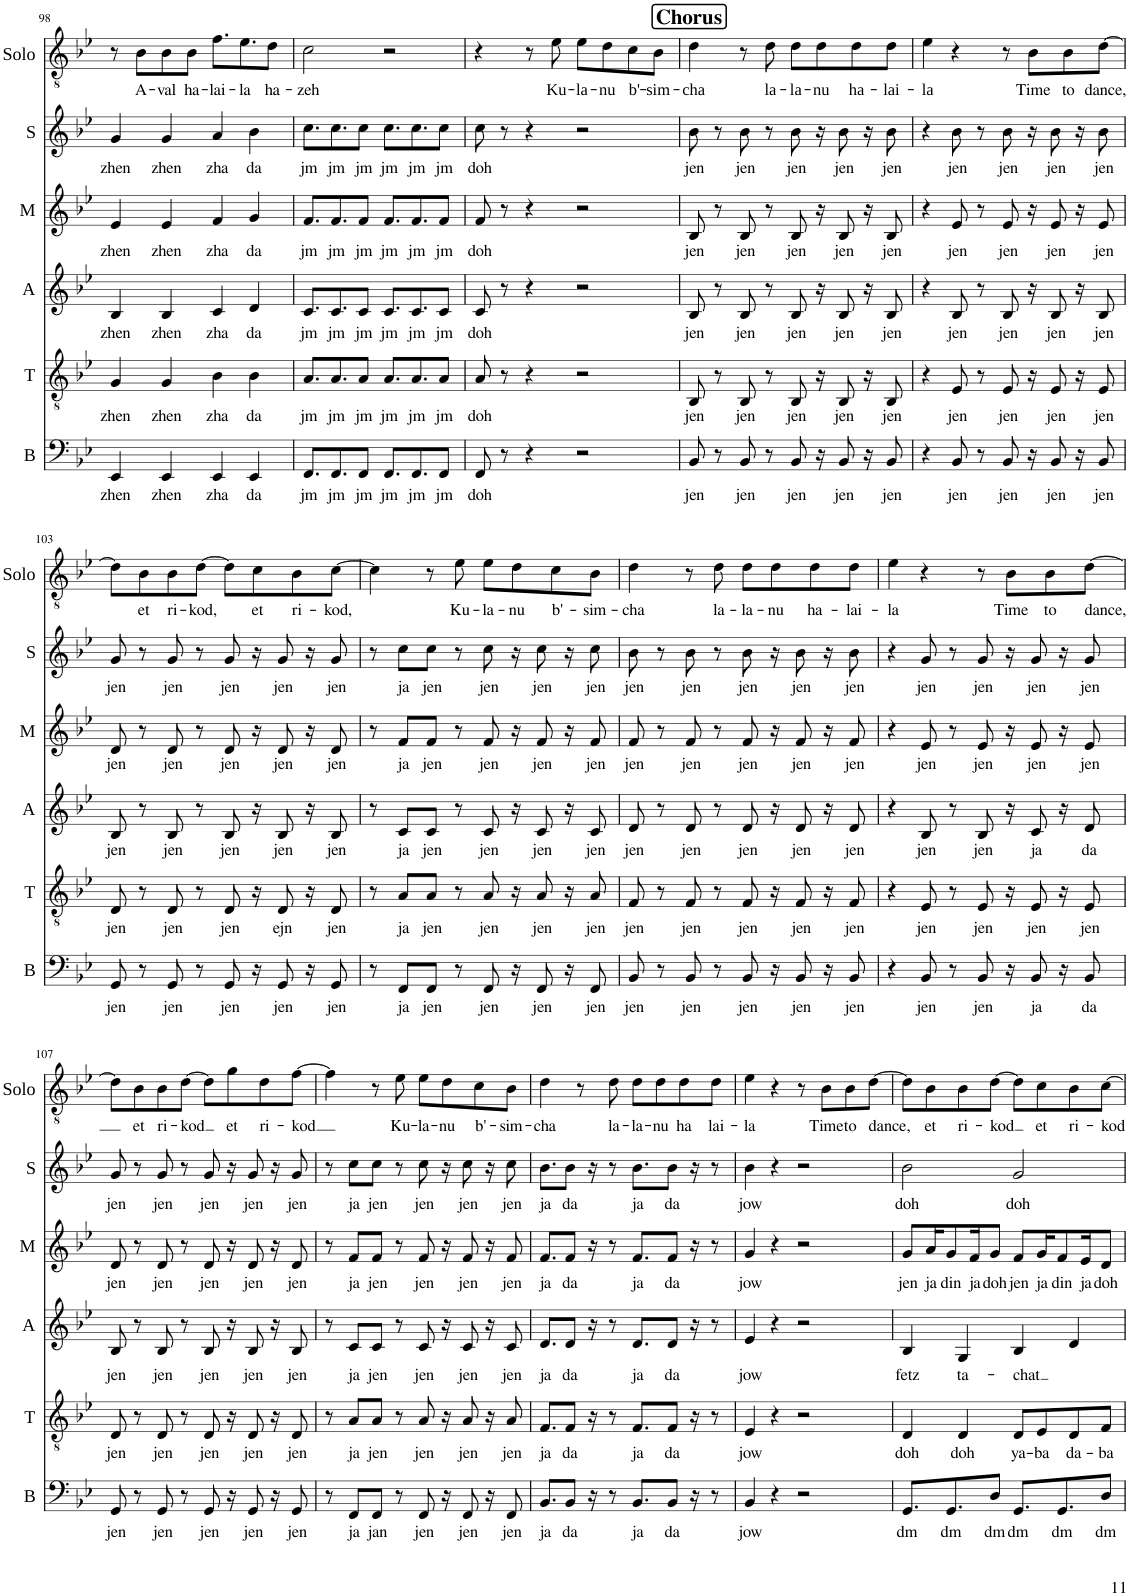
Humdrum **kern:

**kern	**text	**kern	**text	**kern	**text	**kern	**text	**kern	**text	**kern	**text
*part6	*part6	*part5	*part5	*part4	*part4	*part3	*part3	*part2	*part2	*part1	*part1
*staff6	*staff6	*staff5	*staff5	*staff4	*staff4	*staff3	*staff3	*staff2	*staff2	*staff1	*staff1
*I"Bass	*	*I"Tenor	*	*I"Alto	*	*I"Mezzo	*	*I"Soprano	*	*I"Solo	*
*I'B	*	*I'T	*	*I'A	*	*I'M	*	*I'S	*	*I'Solo	*
!!LO:PB:g=z
*clefF4	*	*clefGv2	*	*clefG2	*	*clefG2	*	*clefG2	*	*clefGv2	*
*k[b-e-]	*	*k[b-e-]	*	*k[b-e-]	*	*k[b-e-]	*	*k[b-e-]	*	*k[b-e-]	*
*M4/4	*	*M4/4	*	*M4/4	*	*M4/4	*	*M4/4	*	*M4/4	*
=98	=98	=98	=98	=98	=98	=98	=98	=98	=98	=98	=98
!	!LO:LY:b	!	!LO:LY:b	!	!LO:LY:b	!	!LO:LY:b	!	!LO:LY:b	!	!
4EE-/	zhen	4G/	zhen	4B-/	zhen	4e-/	zhen	4g/	zhen	8r	.
!	!	!	!	!	!	!	!	!	!	!	!LO:LY:b
.	.	.	.	.	.	.	.	.	.	8B-\L	A-
!	!LO:LY:b	!	!LO:LY:b	!	!LO:LY:b	!	!LO:LY:b	!	!LO:LY:b	!	!LO:LY:b
4EE-/	zhen	4G/	zhen	4B-/	zhen	4e-/	zhen	4g/	zhen	8B-\	-val
!	!	!	!	!	!	!	!	!	!	!	!LO:LY:b
.	.	.	.	.	.	.	.	.	.	8B-\J	ha-
!	!LO:LY:b	!	!LO:LY:b	!	!LO:LY:b	!	!LO:LY:b	!	!LO:LY:b	!	!LO:LY:b
4EE-/	zha	4B-\	zha	4c/	zha	4f/	zha	4a/	zha	8.f\L	-lai-
!	!	!	!	!	!	!	!	!	!	!	!LO:LY:b
.	.	.	.	.	.	.	.	.	.	8.e-\	-la
!	!LO:LY:b	!	!LO:LY:b	!	!LO:LY:b	!	!LO:LY:b	!	!LO:LY:b	!	!
4EE-/	da	4B-\	da	4d/	da	4g/	da	4b-\	da	.	.
!	!	!	!	!	!	!	!	!	!	!	!LO:LY:b
.	.	.	.	.	.	.	.	.	.	8d\J	ha-
=99	=99	=99	=99	=99	=99	=99	=99	=99	=99	=99	=99
!	!LO:LY:b	!	!LO:LY:b	!	!LO:LY:b	!	!LO:LY:b	!	!LO:LY:b	!	!LO:LY:b
8.FF/L	jm	8.A/L	jm	8.c/L	jm	8.f/L	jm	8.cc\L	jm	2c\	-zeh
!	!LO:LY:b	!	!LO:LY:b	!	!LO:LY:b	!	!LO:LY:b	!	!LO:LY:b	!	!
8.FF/	jm	8.A/	jm	8.c/	jm	8.f/	jm	8.cc\	jm	.	.
!	!LO:LY:b	!	!LO:LY:b	!	!LO:LY:b	!	!LO:LY:b	!	!LO:LY:b	!	!
8FF/J	jm	8A/J	jm	8c/J	jm	8f/J	jm	8cc\J	jm	.	.
!	!LO:LY:b	!	!LO:LY:b	!	!LO:LY:b	!	!LO:LY:b	!	!LO:LY:b	!	!
8.FF/L	jm	8.A/L	jm	8.c/L	jm	8.f/L	jm	8.cc\L	jm	2r	.
!	!LO:LY:b	!	!LO:LY:b	!	!LO:LY:b	!	!LO:LY:b	!	!LO:LY:b	!	!
8.FF/	jm	8.A/	jm	8.c/	jm	8.f/	jm	8.cc\	jm	.	.
!	!LO:LY:b	!	!LO:LY:b	!	!LO:LY:b	!	!LO:LY:b	!	!LO:LY:b	!	!
8FF/J	jm	8A/J	jm	8c/J	jm	8f/J	jm	8cc\J	jm	.	.
=100	=100	=100	=100	=100	=100	=100	=100	=100	=100	=100	=100
!	!LO:LY:b	!	!LO:LY:b	!	!LO:LY:b	!	!LO:LY:b	!	!LO:LY:b	!	!
8FF/	doh	8A/	doh	8c/	doh	8f/	doh	8cc\	doh	4r	.
8r	.	8r	.	8r	.	8r	.	8r	.	.	.
4r	.	4r	.	4r	.	4r	.	4r	.	8r	.
!	!	!	!	!	!	!	!	!	!	!	!LO:LY:b
.	.	.	.	.	.	.	.	.	.	8e-\	Ku-
!	!	!	!	!	!	!	!	!	!	!	!LO:LY:b
2r	.	2r	.	2r	.	2r	.	2r	.	8e-\L	-la-
!	!	!	!	!	!	!	!	!	!	!	!LO:LY:b
.	.	.	.	.	.	.	.	.	.	8d\	-nu
!	!	!	!	!	!	!	!	!	!	!	!LO:LY:b
.	.	.	.	.	.	.	.	.	.	8c\	b'-
!	!	!	!	!	!	!	!	!	!	!	!LO:LY:b
.	.	.	.	.	.	.	.	.	.	8B-\J	-sim-
=101	=101	=101	=101	=101	=101	=101	=101	=101	=101	=101	=101
!	!	!	!	!	!	!	!	!	!	!LO:TX:a:B:t=Chorus	!
!	!LO:LY:b	!	!LO:LY:b	!	!LO:LY:b	!	!LO:LY:b	!	!LO:LY:b	!	!LO:LY:b
8BB-/	jen	8BB-/	jen	8B-/	jen	8B-/	jen	8b-\	jen	4d\	-cha
8r	.	8r	.	8r	.	8r	.	8r	.	.	.
!	!LO:LY:b	!	!LO:LY:b	!	!LO:LY:b	!	!LO:LY:b	!	!LO:LY:b	!	!
8BB-/	jen	8BB-/	jen	8B-/	jen	8B-/	jen	8b-\	jen	8r	.
!	!	!	!	!	!	!	!	!	!	!	!LO:LY:b
8r	.	8r	.	8r	.	8r	.	8r	.	8d\	la-
!	!LO:LY:b	!	!LO:LY:b	!	!LO:LY:b	!	!LO:LY:b	!	!LO:LY:b	!	!LO:LY:b
8BB-/	jen	8BB-/	jen	8B-/	jen	8B-/	jen	8b-\	jen	8d\L	-la-
!	!	!	!	!	!	!	!	!	!	!	!LO:LY:b
16r	.	16r	.	16r	.	16r	.	16r	.	8d\	-nu
!	!LO:LY:b	!	!LO:LY:b	!	!LO:LY:b	!	!LO:LY:b	!	!LO:LY:b	!	!
8BB-/	jen	8BB-/	jen	8B-/	jen	8B-/	jen	8b-\	jen	.	.
!	!	!	!	!	!	!	!	!	!	!	!LO:LY:b
.	.	.	.	.	.	.	.	.	.	8d\	ha-
16r	.	16r	.	16r	.	16r	.	16r	.	.	.
!	!LO:LY:b	!	!LO:LY:b	!	!LO:LY:b	!	!LO:LY:b	!	!LO:LY:b	!	!LO:LY:b
8BB-/	jen	8BB-/	jen	8B-/	jen	8B-/	jen	8b-\	jen	8d\J	-lai-
=102	=102	=102	=102	=102	=102	=102	=102	=102	=102	=102	=102
!	!	!	!	!	!	!	!	!	!	!	!LO:LY:b
4r	.	4r	.	4r	.	4r	.	4r	.	4e-\	-la
!	!LO:LY:b	!	!LO:LY:b	!	!LO:LY:b	!	!LO:LY:b	!	!LO:LY:b	!	!
8BB-/	jen	8E-/	jen	8B-/	jen	8e-/	jen	8b-\	jen	4r	.
8r	.	8r	.	8r	.	8r	.	8r	.	.	.
!	!LO:LY:b	!	!LO:LY:b	!	!LO:LY:b	!	!LO:LY:b	!	!LO:LY:b	!	!
8BB-/	jen	8E-/	jen	8B-/	jen	8e-/	jen	8b-\	jen	8r	.
!	!	!	!	!	!	!	!	!	!	!	!LO:LY:b
16r	.	16r	.	16r	.	16r	.	16r	.	8B-\L	Time
!	!LO:LY:b	!	!LO:LY:b	!	!LO:LY:b	!	!LO:LY:b	!	!LO:LY:b	!	!
8BB-/	jen	8E-/	jen	8B-/	jen	8e-/	jen	8b-\	jen	.	.
!	!	!	!	!	!	!	!	!	!	!	!LO:LY:b
.	.	.	.	.	.	.	.	.	.	8B-\	to
16r	.	16r	.	16r	.	16r	.	16r	.	.	.
!	!LO:LY:b	!	!LO:LY:b	!	!LO:LY:b	!	!LO:LY:b	!	!LO:LY:b	!	!LO:LY:b
8BB-/	jen	8E-/	jen	8B-/	jen	8e-/	jen	8b-\	jen	[8d\J	dance,
!!LO:LB:g=z
=103	=103	=103	=103	=103	=103	=103	=103	=103	=103	=103	=103
!	!LO:LY:b	!	!LO:LY:b	!	!LO:LY:b	!	!LO:LY:b	!	!LO:LY:b	!	!
8GG/	jen	8D/	jen	8B-/	jen	8d/	jen	8g/	jen	8d\L]	.
!	!	!	!	!	!	!	!	!	!	!	!LO:LY:b
8r	.	8r	.	8r	.	8r	.	8r	.	8B-\	et
!	!LO:LY:b	!	!LO:LY:b	!	!LO:LY:b	!	!LO:LY:b	!	!LO:LY:b	!	!LO:LY:b
8GG/	jen	8D/	jen	8B-/	jen	8d/	jen	8g/	jen	8B-\	ri-
!	!	!	!	!	!	!	!	!	!	!	!LO:LY:b
8r	.	8r	.	8r	.	8r	.	8r	.	[8d\J	-kod,
!	!LO:LY:b	!	!LO:LY:b	!	!LO:LY:b	!	!LO:LY:b	!	!LO:LY:b	!	!
8GG/	jen	8D/	jen	8B-/	jen	8d/	jen	8g/	jen	8d\L]	.
!	!	!	!	!	!	!	!	!	!	!	!LO:LY:b
16r	.	16r	.	16r	.	16r	.	16r	.	8c\	et
!	!LO:LY:b	!	!LO:LY:b	!	!LO:LY:b	!	!LO:LY:b	!	!LO:LY:b	!	!
8GG/	jen	8D/	ejn	8B-/	jen	8d/	jen	8g/	jen	.	.
!	!	!	!	!	!	!	!	!	!	!	!LO:LY:b
.	.	.	.	.	.	.	.	.	.	8B-\	ri-
16r	.	16r	.	16r	.	16r	.	16r	.	.	.
!	!LO:LY:b	!	!LO:LY:b	!	!LO:LY:b	!	!LO:LY:b	!	!LO:LY:b	!	!LO:LY:b
8GG/	jen	8D/	jen	8B-/	jen	8d/	jen	8g/	jen	[8c\J	-kod,
=104	=104	=104	=104	=104	=104	=104	=104	=104	=104	=104	=104
8r	.	8r	.	8r	.	8r	.	8r	.	4c\]	.
!	!LO:LY:b	!	!LO:LY:b	!	!LO:LY:b	!	!LO:LY:b	!	!LO:LY:b	!	!
8FF/L	ja	8A/L	ja	8c/L	ja	8f/L	ja	8cc\L	ja	.	.
!	!LO:LY:b	!	!LO:LY:b	!	!LO:LY:b	!	!LO:LY:b	!	!LO:LY:b	!	!
8FF/J	jen	8A/J	jen	8c/J	jen	8f/J	jen	8cc\J	jen	8r	.
!	!	!	!	!	!	!	!	!	!	!	!LO:LY:b
8r	.	8r	.	8r	.	8r	.	8r	.	8e-\	Ku-
!	!LO:LY:b	!	!LO:LY:b	!	!LO:LY:b	!	!LO:LY:b	!	!LO:LY:b	!	!LO:LY:b
8FF/	jen	8A/	jen	8c/	jen	8f/	jen	8cc\	jen	8e-\L	-la-
!	!	!	!	!	!	!	!	!	!	!	!LO:LY:b
16r	.	16r	.	16r	.	16r	.	16r	.	8d\	-nu
!	!LO:LY:b	!	!LO:LY:b	!	!LO:LY:b	!	!LO:LY:b	!	!LO:LY:b	!	!
8FF/	jen	8A/	jen	8c/	jen	8f/	jen	8cc\	jen	.	.
!	!	!	!	!	!	!	!	!	!	!	!LO:LY:b
.	.	.	.	.	.	.	.	.	.	8c\	b'-
16r	.	16r	.	16r	.	16r	.	16r	.	.	.
!	!LO:LY:b	!	!LO:LY:b	!	!LO:LY:b	!	!LO:LY:b	!	!LO:LY:b	!	!LO:LY:b
8FF/	jen	8A/	jen	8c/	jen	8f/	jen	8cc\	jen	8B-\J	-sim-
=105	=105	=105	=105	=105	=105	=105	=105	=105	=105	=105	=105
!	!LO:LY:b	!	!LO:LY:b	!	!LO:LY:b	!	!LO:LY:b	!	!LO:LY:b	!	!LO:LY:b
8BB-/	jen	8F/	jen	8d/	jen	8f/	jen	8b-\	jen	4d\	-cha
8r	.	8r	.	8r	.	8r	.	8r	.	.	.
!	!LO:LY:b	!	!LO:LY:b	!	!LO:LY:b	!	!LO:LY:b	!	!LO:LY:b	!	!
8BB-/	jen	8F/	jen	8d/	jen	8f/	jen	8b-\	jen	8r	.
!	!	!	!	!	!	!	!	!	!	!	!LO:LY:b
8r	.	8r	.	8r	.	8r	.	8r	.	8d\	la-
!	!LO:LY:b	!	!LO:LY:b	!	!LO:LY:b	!	!LO:LY:b	!	!LO:LY:b	!	!LO:LY:b
8BB-/	jen	8F/	jen	8d/	jen	8f/	jen	8b-\	jen	8d\L	-la-
!	!	!	!	!	!	!	!	!	!	!	!LO:LY:b
16r	.	16r	.	16r	.	16r	.	16r	.	8d\	-nu
!	!LO:LY:b	!	!LO:LY:b	!	!LO:LY:b	!	!LO:LY:b	!	!LO:LY:b	!	!
8BB-/	jen	8F/	jen	8d/	jen	8f/	jen	8b-\	jen	.	.
!	!	!	!	!	!	!	!	!	!	!	!LO:LY:b
.	.	.	.	.	.	.	.	.	.	8d\	ha-
16r	.	16r	.	16r	.	16r	.	16r	.	.	.
!	!LO:LY:b	!	!LO:LY:b	!	!LO:LY:b	!	!LO:LY:b	!	!LO:LY:b	!	!LO:LY:b
8BB-/	jen	8F/	jen	8d/	jen	8f/	jen	8b-\	jen	8d\J	-lai-
=106	=106	=106	=106	=106	=106	=106	=106	=106	=106	=106	=106
!	!	!	!	!	!	!	!	!	!	!	!LO:LY:b
4r	.	4r	.	4r	.	4r	.	4r	.	4e-\	-la
!	!LO:LY:b	!	!LO:LY:b	!	!LO:LY:b	!	!LO:LY:b	!	!LO:LY:b	!	!
8BB-/	jen	8E-/	jen	8B-/	jen	8e-/	jen	8g/	jen	4r	.
8r	.	8r	.	8r	.	8r	.	8r	.	.	.
!	!LO:LY:b	!	!LO:LY:b	!	!LO:LY:b	!	!LO:LY:b	!	!LO:LY:b	!	!
8BB-/	jen	8E-/	jen	8B-/	jen	8e-/	jen	8g/	jen	8r	.
!	!	!	!	!	!	!	!	!	!	!	!LO:LY:b
16r	.	16r	.	16r	.	16r	.	16r	.	8B-\L	Time
!	!LO:LY:b	!	!LO:LY:b	!	!LO:LY:b	!	!LO:LY:b	!	!LO:LY:b	!	!
8BB-/	ja	8E-/	jen	8c/	ja	8e-/	jen	8g/	jen	.	.
!	!	!	!	!	!	!	!	!	!	!	!LO:LY:b
.	.	.	.	.	.	.	.	.	.	8B-\	to
16r	.	16r	.	16r	.	16r	.	16r	.	.	.
!	!LO:LY:b	!	!LO:LY:b	!	!LO:LY:b	!	!LO:LY:b	!	!LO:LY:b	!	!LO:LY:b
8BB-/	da	8E-/	jen	8d/	da	8e-/	jen	8g/	jen	[8d\J	dance,
!!LO:LB:g=z
=107	=107	=107	=107	=107	=107	=107	=107	=107	=107	=107	=107
!	!LO:LY:b	!	!LO:LY:b	!	!LO:LY:b	!	!LO:LY:b	!	!LO:LY:b	!	!
8GG/	jen	8D/	jen	8B-/	jen	8d/	jen	8g/	jen	8d\L]	.
!	!	!	!	!	!	!	!	!	!	!	!LO:LY:b
8r	.	8r	.	8r	.	8r	.	8r	.	8B-\	et
!	!LO:LY:b	!	!LO:LY:b	!	!LO:LY:b	!	!LO:LY:b	!	!LO:LY:b	!	!LO:LY:b
8GG/	jen	8D/	jen	8B-/	jen	8d/	jen	8g/	jen	8B-\	ri-
!	!	!	!	!	!	!	!	!	!	!	!LO:LY:b
8r	.	8r	.	8r	.	8r	.	8r	.	[8d\J	-kod
!	!LO:LY:b	!	!LO:LY:b	!	!LO:LY:b	!	!LO:LY:b	!	!LO:LY:b	!	!
8GG/	jen	8D/	jen	8B-/	jen	8d/	jen	8g/	jen	8d\L]	.
!	!	!	!	!	!	!	!	!	!	!	!LO:LY:b
16r	.	16r	.	16r	.	16r	.	16r	.	8g\	et
!	!LO:LY:b	!	!LO:LY:b	!	!LO:LY:b	!	!LO:LY:b	!	!LO:LY:b	!	!
8GG/	jen	8D/	jen	8B-/	jen	8d/	jen	8g/	jen	.	.
!	!	!	!	!	!	!	!	!	!	!	!LO:LY:b
.	.	.	.	.	.	.	.	.	.	8d\	ri-
16r	.	16r	.	16r	.	16r	.	16r	.	.	.
!	!LO:LY:b	!	!LO:LY:b	!	!LO:LY:b	!	!LO:LY:b	!	!LO:LY:b	!	!LO:LY:b
8GG/	jen	8D/	jen	8B-/	jen	8d/	jen	8g/	jen	[8f\J	-kod
=108	=108	=108	=108	=108	=108	=108	=108	=108	=108	=108	=108
8r	.	8r	.	8r	.	8r	.	8r	.	4f\]	.
!	!LO:LY:b	!	!LO:LY:b	!	!LO:LY:b	!	!LO:LY:b	!	!LO:LY:b	!	!
8FF/L	ja	8A/L	ja	8c/L	ja	8f/L	ja	8cc\L	ja	.	.
!	!LO:LY:b	!	!LO:LY:b	!	!LO:LY:b	!	!LO:LY:b	!	!LO:LY:b	!	!
8FF/J	jan	8A/J	jen	8c/J	jen	8f/J	jen	8cc\J	jen	8r	.
!	!	!	!	!	!	!	!	!	!	!	!LO:LY:b
8r	.	8r	.	8r	.	8r	.	8r	.	8e-\	Ku-
!	!LO:LY:b	!	!LO:LY:b	!	!LO:LY:b	!	!LO:LY:b	!	!LO:LY:b	!	!LO:LY:b
8FF/	jen	8A/	jen	8c/	jen	8f/	jen	8cc\	jen	8e-\L	-la-
!	!	!	!	!	!	!	!	!	!	!	!LO:LY:b
16r	.	16r	.	16r	.	16r	.	16r	.	8d\	-nu
!	!LO:LY:b	!	!LO:LY:b	!	!LO:LY:b	!	!LO:LY:b	!	!LO:LY:b	!	!
8FF/	jen	8A/	jen	8c/	jen	8f/	jen	8cc\	jen	.	.
!	!	!	!	!	!	!	!	!	!	!	!LO:LY:b
.	.	.	.	.	.	.	.	.	.	8c\	b'-
16r	.	16r	.	16r	.	16r	.	16r	.	.	.
!	!LO:LY:b	!	!LO:LY:b	!	!LO:LY:b	!	!LO:LY:b	!	!LO:LY:b	!	!LO:LY:b
8FF/	jen	8A/	jen	8c/	jen	8f/	jen	8cc\	jen	8B-\J	-sim-
=109	=109	=109	=109	=109	=109	=109	=109	=109	=109	=109	=109
!	!LO:LY:b	!	!LO:LY:b	!	!LO:LY:b	!	!LO:LY:b	!	!LO:LY:b	!	!LO:LY:b
8.BB-/L	ja	8.F/L	ja	8.d/L	ja	8.f/L	ja	8.b-\L	ja	4d\	-cha
!	!LO:LY:b	!	!LO:LY:b	!	!LO:LY:b	!	!LO:LY:b	!	!LO:LY:b	!	!
8BB-/J	da	8F/J	da	8d/J	da	8f/J	da	8b-\J	da	.	.
.	.	.	.	.	.	.	.	.	.	8r	.
16r	.	16r	.	16r	.	16r	.	16r	.	.	.
!	!	!	!	!	!	!	!	!	!	!	!LO:LY:b
8r	.	8r	.	8r	.	8r	.	8r	.	8d\	la-
!	!LO:LY:b	!	!LO:LY:b	!	!LO:LY:b	!	!LO:LY:b	!	!LO:LY:b	!	!LO:LY:b
8.BB-/L	ja	8.F/L	ja	8.d/L	ja	8.f/L	ja	8.b-\L	ja	8d\L	-la-
!	!	!	!	!	!	!	!	!	!	!	!LO:LY:b
.	.	.	.	.	.	.	.	.	.	8d\	-nu
!	!LO:LY:b	!	!LO:LY:b	!	!LO:LY:b	!	!LO:LY:b	!	!LO:LY:b	!	!
8BB-/J	da	8F/J	da	8d/J	da	8f/J	da	8b-\J	da	.	.
!	!	!	!	!	!	!	!	!	!	!	!LO:LY:b
.	.	.	.	.	.	.	.	.	.	8d\	ha
16r	.	16r	.	16r	.	16r	.	16r	.	.	.
!	!	!	!	!	!	!	!	!	!	!	!LO:LY:b
8r	.	8r	.	8r	.	8r	.	8r	.	8d\J	lai-
=110	=110	=110	=110	=110	=110	=110	=110	=110	=110	=110	=110
!	!LO:LY:b	!	!LO:LY:b	!	!LO:LY:b	!	!LO:LY:b	!	!LO:LY:b	!	!LO:LY:b
4BB-/	jow	4E-/	jow	4e-/	jow	4g/	jow	4b-\	jow	4e-\	-la
4r	.	4r	.	4r	.	4r	.	4r	.	4r	.
2r	.	2r	.	2r	.	2r	.	2r	.	8r	.
!	!	!	!	!	!	!	!	!	!	!	!LO:LY:b
.	.	.	.	.	.	.	.	.	.	8B-\L	Time
!	!	!	!	!	!	!	!	!	!	!	!LO:LY:b
.	.	.	.	.	.	.	.	.	.	8B-\	to
!	!	!	!	!	!	!	!	!	!	!	!LO:LY:b
.	.	.	.	.	.	.	.	.	.	[8d\J	dance,
=111	=111	=111	=111	=111	=111	=111	=111	=111	=111	=111	=111
!	!LO:LY:b	!	!LO:LY:b	!	!LO:LY:b	!	!LO:LY:b	!	!LO:LY:b	!	!
8.GG/L	dm	4D/	doh	4B-/	-fetz	8g/L	jen	2b-\	doh	8d\L]	.
!	!	!	!	!	!	!	!LO:LY:b	!	!	!	!LO:LY:b
.	.	.	.	.	.	16a/K	ja	.	.	8B-\	et
!	!LO:LY:b	!	!	!	!	!	!LO:LY:b	!	!	!	!
8.GG/	dm	.	.	.	.	8g/	din	.	.	.	.
!	!	!	!LO:LY:b	!	!LO:LY:b	!	!	!	!	!	!LO:LY:b
.	.	4D/	doh	4G/	ta-	.	.	.	.	8B-\	ri-
!	!	!	!	!	!	!	!LO:LY:b	!	!	!	!
.	.	.	.	.	.	16f/K	ja	.	.	.	.
!	!LO:LY:b	!	!	!	!	!	!LO:LY:b	!	!	!	!LO:LY:b
8D/J	dm	.	.	.	.	8g/J	doh	.	.	[8d\J	-kod
!	!LO:LY:b	!	!LO:LY:b	!	!LO:LY:b	!	!LO:LY:b	!	!LO:LY:b	!	!
8.GG/L	dm	8D/L	ya-	4B-/	-chat	8f/L	jen	2g/	doh	8d\L]	.
!	!	!	!LO:LY:b	!	!	!	!LO:LY:b	!	!	!	!LO:LY:b
.	.	8E-/	-ba	.	.	16g/K	ja	.	.	8c\	et
!	!LO:LY:b	!	!	!	!	!	!LO:LY:b	!	!	!	!
8.GG/	dm	.	.	.	.	8f/	din	.	.	.	.
!	!	!	!LO:LY:b	!	!	!	!	!	!	!	!LO:LY:b
.	.	8D/	da-	4d/	.	.	.	.	.	8B-\	ri-
!	!	!	!	!	!	!	!LO:LY:b	!	!	!	!
.	.	.	.	.	.	16e-/K	ja	.	.	.	.
!	!LO:LY:b	!	!LO:LY:b	!	!	!	!LO:LY:b	!	!	!	!LO:LY:b
8D/J	dm	8F/J	-ba	.	.	8d/J	doh	.	.	[8c\J	-kod
=	=	=	=	=	=	=	=	=	=	=	=
*-	*-	*-	*-	*-	*-	*-	*-	*-	*-	*-	*-
